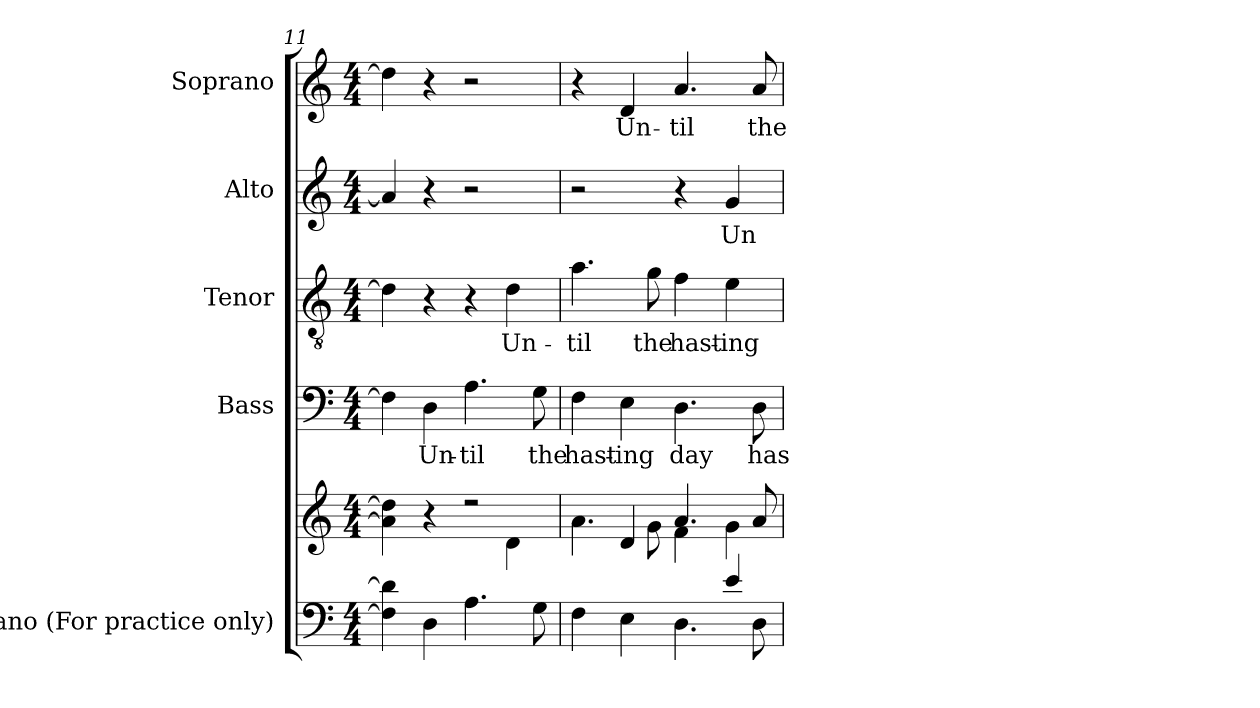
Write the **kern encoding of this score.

**kern	**kern	**kern	**text	**kern	**text	**kern	**text	**kern	**text
*part5	*part5	*part4	*part4	*part3	*part3	*part2	*part2	*part1	*part1
*staff6	*staff5	*staff4	*staff4	*staff3	*staff3	*staff2	*staff2	*staff1	*staff1
*I"Piano (For practice only)	*	*I"Bass	*	*I"Tenor	*	*I"Alto	*	*I"Soprano	*
*I'Pno.	*	*I'B.	*	*I'T.	*	*I'A.	*	*I'S.	*
!!LO:PB:g=z
*clefF4	*clefG2	*clefF4	*	*clefGv2	*	*clefG2	*	*clefG2	*
*	*	*	*	*ITrd7c12	*	*	*	*	*
*k[]	*k[]	*k[]	*	*k[]	*	*k[]	*	*k[]	*
*C:	*C:	*C:	*	*C:	*	*C:	*	*C:	*
*M4/4	*M4/4	*M4/4	*	*M4/4	*	*M4/4	*	*M4/4	*
=11	=11	=11	=11	=11	=11	=11	=11	=11	=11
*	*^	*	*	*	*	*	*	*	*
4Fi\] 4di]	2ryy	4ai\] 4ddi]	4Fi\]	.	4Di\]	.	4ai/]	.	4ddi\]	.
!	!	!	!	!LO:LY:b:color=#000000	!	!	!	!	!	!
4Di\	.	4r	4Di\	Un-	4r	.	4r	.	4r	.
!	!	!	!	!LO:LY:b:color=#000000	!	!	!	!	!	!
4.Ai\	2r	4ryy	4.Ai\	-til	4r	.	2r	.	2r	.
!	!	!	!	!	!	!LO:LY:b:color=#000000	!	!	!	!
.	.	4di\	.	.	4Di\	Un-	.	.	.	.
!	!	!	!	!LO:LY:b:color=#000000	!	!	!	!	!	!
8Gi\	.	.	8Gi\	the	.	.	.	.	.	.
=12	=12	=12	=12	=12	=12	=12	=12	=12	=12	=12
*^	*	*	*	*	*	*	*	*	*	*
!	!	!	!	!	!LO:LY:b:color=#000000	!	!	!	!	!	!
!	!	!	!	!	!	!	!LO:LY:b:color=#000000	!	!	!	!
2.ryy	4Fi\	4ryy	4.ai\	4Fi\	hast-	4.Ai\	-til	2r	.	4r	.
!	!	!	!	!	!LO:LY:b:color=#000000	!	!	!	!	!	!
!	!	!	!	!	!	!	!	!	!	!	!LO:LY:b:color=#000000
.	4Ei\	4di/	.	4Ei\	-ing	.	.	.	.	4di/	Un-
!	!	!	!	!	!	!	!LO:LY:b:color=#000000	!	!	!	!
.	.	.	8gi\	.	.	8Gi\	the	.	.	.	.
!	!	!	!	!	!LO:LY:b:color=#000000	!	!	!	!	!	!
!	!	!	!	!	!	!	!LO:LY:b:color=#000000	!	!	!	!
!	!	!	!	!	!	!	!	!	!	!	!LO:LY:b:color=#000000
.	4.Di\	4.ai/	4fi\	4.Di\	day	4Fi\	hast-	4r	.	4.ai/	-til
!	!	!	!	!	!	!	!LO:LY:b:color=#000000	!	!	!	!
!	!	!	!	!	!	!	!	!	!LO:LY:b:color=#000000	!	!
4ei/	.	.	4gi\	.	.	4Ei\	-ing	4gi/	Un-	.	.
!	!	!	!	!	!LO:LY:b:color=#000000	!	!	!	!	!	!
!	!	!	!	!	!	!	!	!	!	!	!LO:LY:b:color=#000000
.	8Di\	8ai/	.	8Di\	has	.	.	.	.	8ai/	the
*v	*v	*	*	*	*	*	*	*	*	*	*
*	*v	*v	*	*	*	*	*	*	*	*
=	=	=	=	=	=	=	=	=	=
*-	*-	*-	*-	*-	*-	*-	*-	*-	*-
